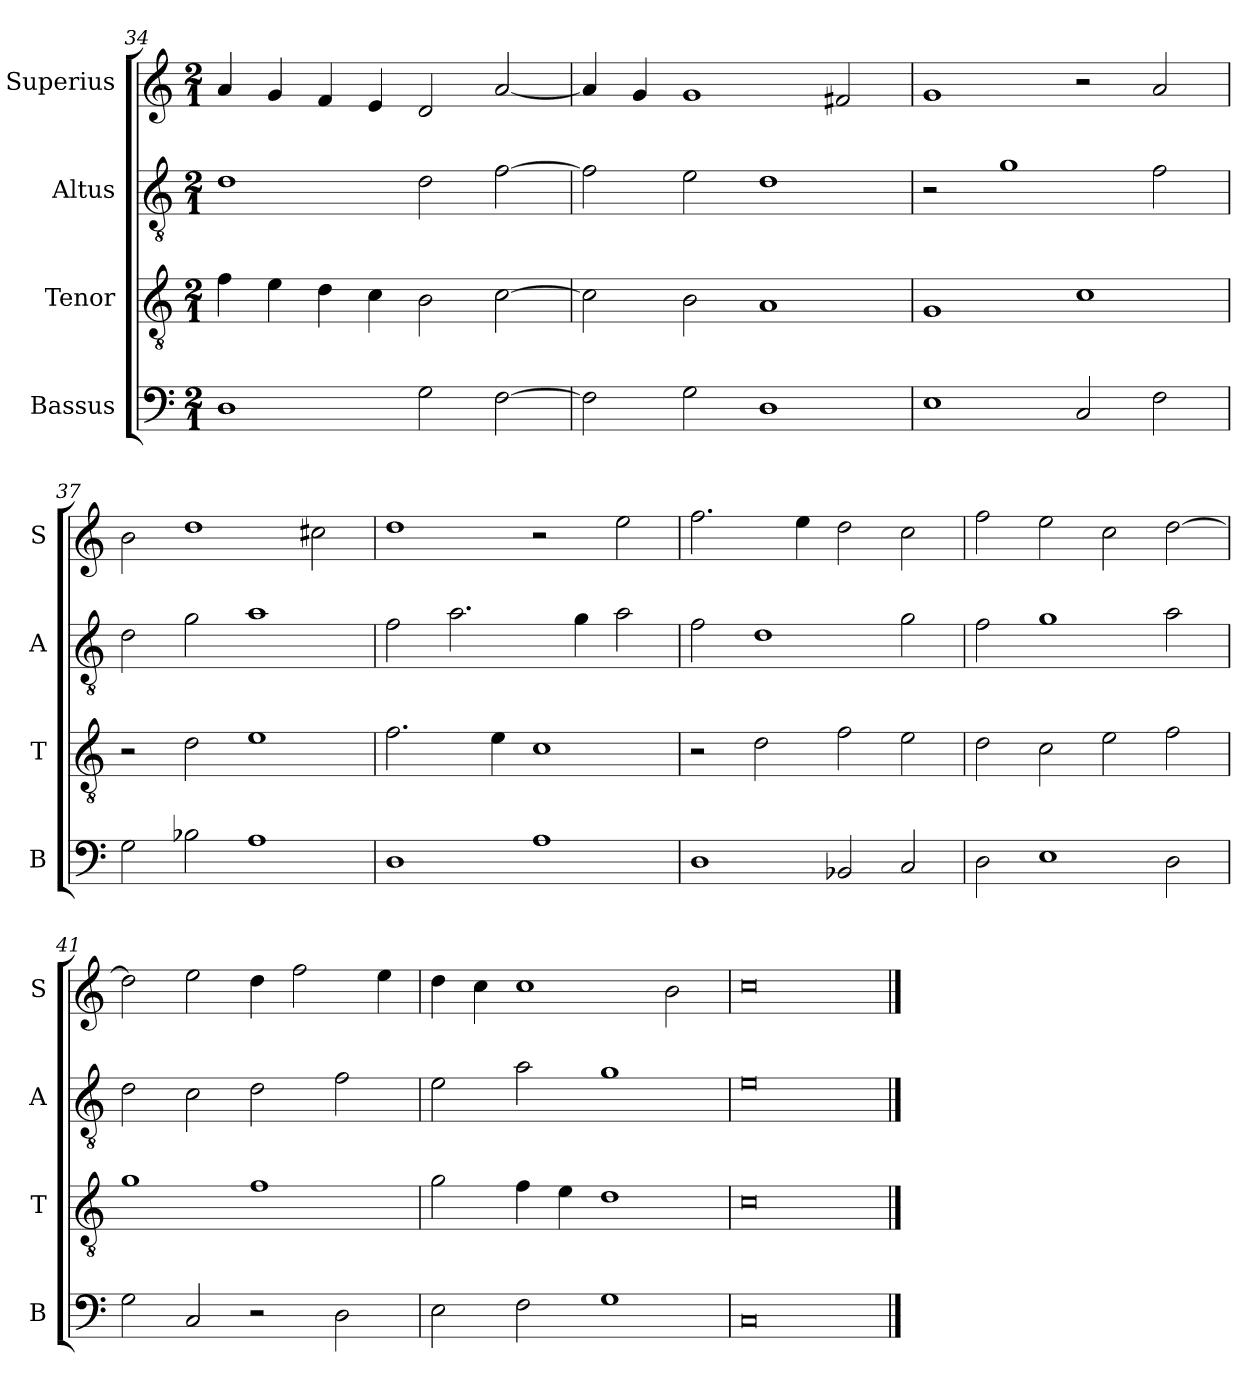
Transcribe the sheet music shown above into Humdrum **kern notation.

**kern	**kern	**kern	**kern
*part4	*part3	*part2	*part1
*staff4	*staff3	*staff2	*staff1
*I"Bassus	*I"Tenor	*I"Altus	*I"Superius
*I'B	*I'T	*I'A	*I'S
*clefF4	*clefGv2	*clefGv2	*clefG2
*k[]	*k[]	*k[]	*k[]
*M2/1	*M2/1	*M2/1	*M2/1
=34	=34	=34	=34
1D	4f\	1d	4a/
.	4e\	.	4g/
.	4d\	.	4f/
.	4c\	.	4e/
2G\	2B\	2d\	2d/
[2F\	[2c\	[2f\	[2a/
=35	=35	=35	=35
2F\]	2c\]	2f\]	4a/]
.	.	.	4g/
2G\	2B\	2e\	1g
1D	1A	1d	.
.	.	.	2f#X/
=36	=36	=36	=36
1E	1G	2r	1g
.	.	1g	.
2C/	1c	.	2r
2F\	.	2f\	2a/
=37	=37	=37	=37
2G\	2r	2d\	2b\
2B-X\	2d\	2g\	1dd
1A	1e	1a	.
.	.	.	2cc#X\
=38	=38	=38	=38
1D	2.f\	2f\	1dd
.	.	2.a\	.
.	4e\	.	.
1A	1c	.	2r
.	.	4g\	.
.	.	2a\	2ee\
=39	=39	=39	=39
1D	2r	2f\	2.ff\
.	2d\	1d	.
.	.	.	4ee\
2BB-X/	2f\	.	2dd\
2C/	2e\	2g\	2cc\
=40	=40	=40	=40
2D\	2d\	2f\	2ff\
1E	2c\	1g	2ee\
.	2e\	.	2cc\
2D\	2f\	2a\	[2dd\
=41	=41	=41	=41
2G\	1g	2d\	2dd\]
2C/	.	2c\	2ee\
2r	1f	2d\	4dd\
.	.	.	2ff\
2D\	.	2f\	.
.	.	.	4ee\
=42	=42	=42	=42
2E\	2g\	2e\	4dd\
.	.	.	4cc\
2F\	4f\	2a\	1cc
.	4e\	.	.
1G	1d	1g	.
.	.	.	2b\
=43	=43	=43	=43
0C	0c	0e	0cc
==	==	==	==
*-	*-	*-	*-
